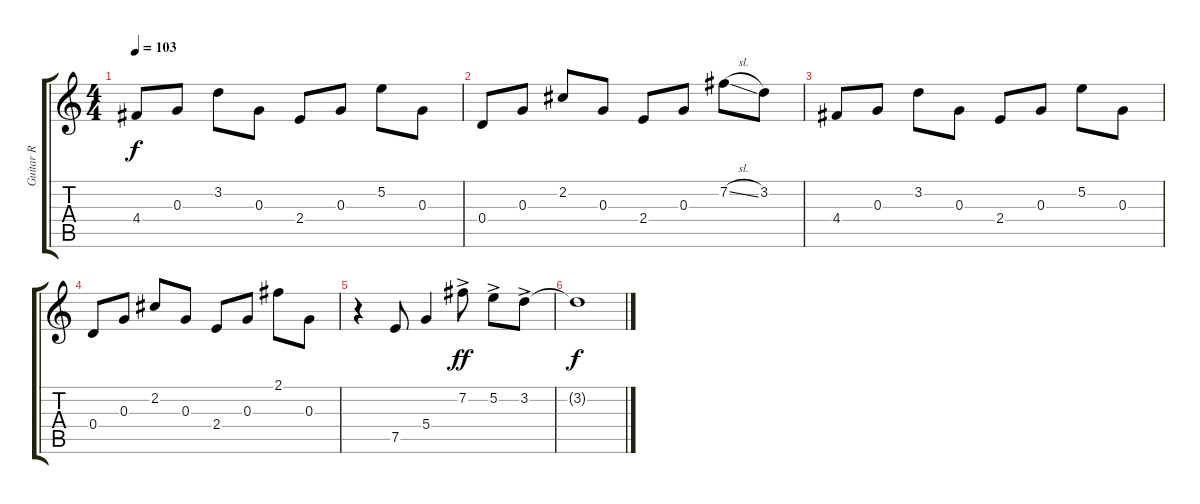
\track ("Guitar R" "Guitar R") {instrument electricguitarclean}
\staff {score tabs}
\tuning (E4 B3 G3 D3 A2 E2) {hide}
\ts (4 4)
\tempo 103
\clef g2
\ks c
4.4.8{dy f} 0.3.8 3.2.8 0.3.8 2.4.8 0.3.8 5.2.8 0.3.8 |
0.4.8 0.3.8 2.2.8 0.3.8 2.4.8 0.3.8 7.2{sl}.8 3.2.8 |
4.4.8 0.3.8 3.2.8 0.3.8 2.4.8 0.3.8 5.2.8 0.3.8 |
0.4.8 0.3.8 2.2.8 0.3.8 2.4.8 0.3.8 2.1.8 0.3.8 |
r.4 7.5.8 5.4.4 7.2{ac}.8{dy ff} 5.2{ac}.8 3.2{ac}.8 |
3.2{t}.1{dy f}
